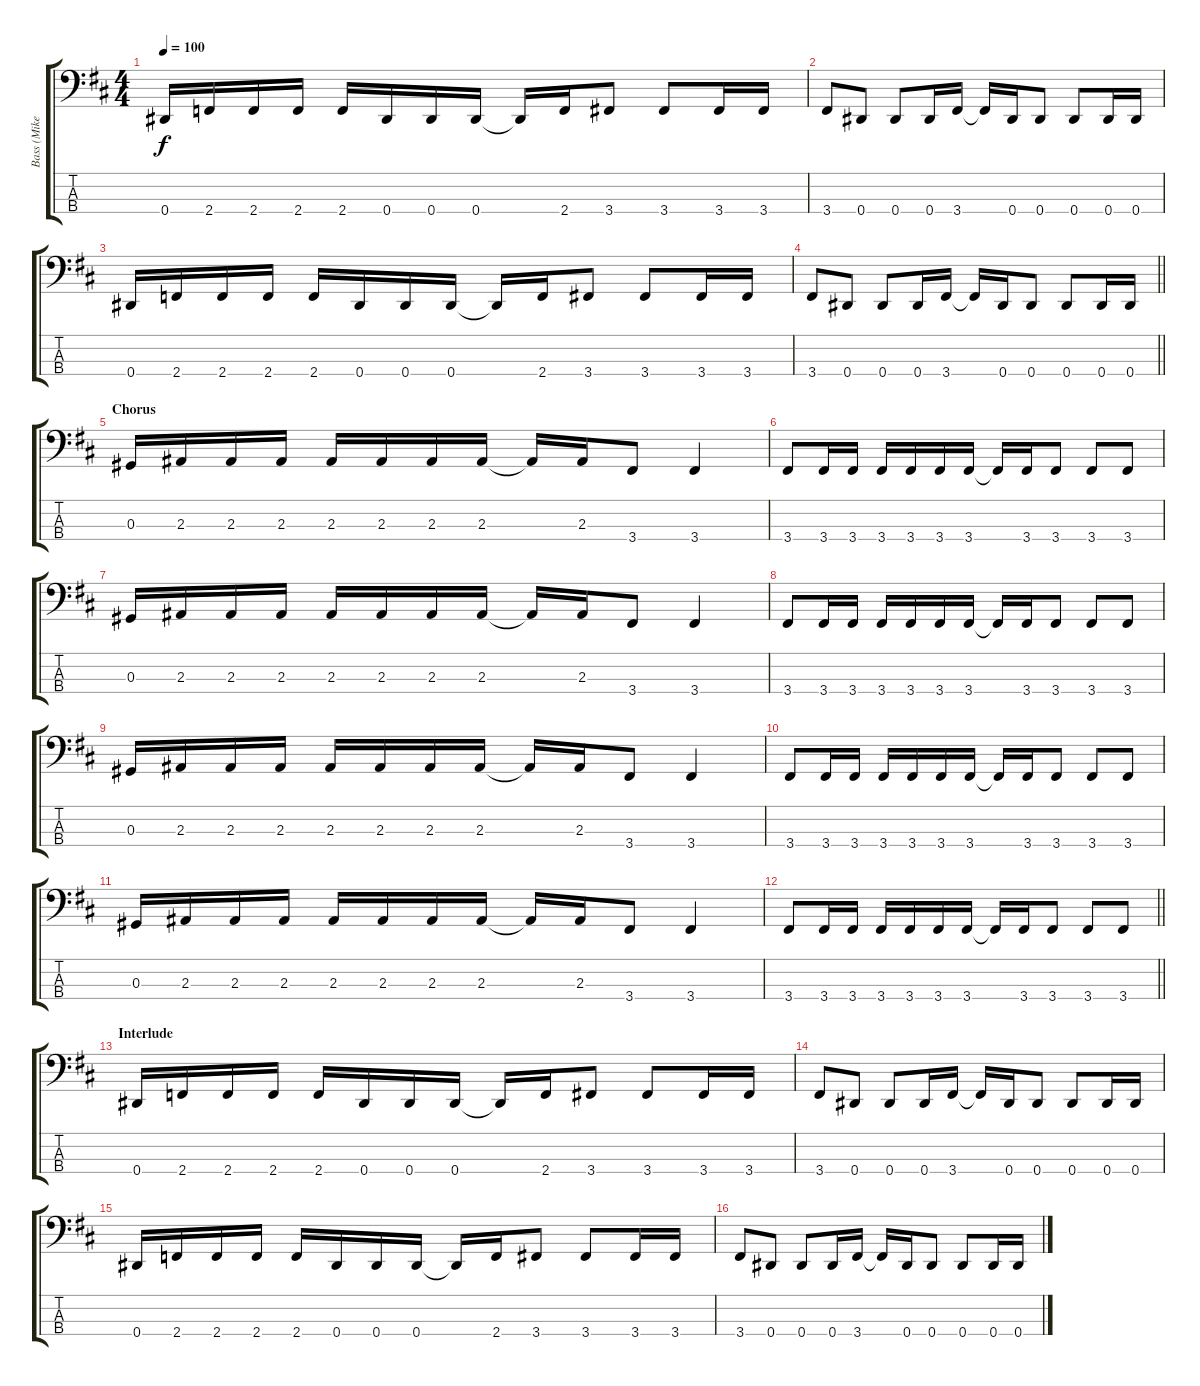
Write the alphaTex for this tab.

\track ("Bass (Mike)" "Bass (Mike") {instrument electricbasspick}
\staff {score tabs}
\tuning (Gb2 Db2 Ab1 Eb1) {hide}
\ts (4 4)
\tempo 100
\clef f4
\ks bminor
0.4.16{dy f} 2.4.16 2.4.16 2.4.16 2.4.16 0.4.16 0.4.16 0.4.16 0.4{t}.16 2.4.16 3.4.8 3.4.8 3.4.16 3.4.16 |
3.4.8 0.4.8 0.4.8 0.4.16 3.4.16 3.4{t}.16 0.4.16 0.4.8 0.4.8 0.4.16 0.4.16 |
0.4.16 2.4.16 2.4.16 2.4.16 2.4.16 0.4.16 0.4.16 0.4.16 0.4{t}.16 2.4.16 3.4.8 3.4.8 3.4.16 3.4.16 |
\barLineRight lightlight
3.4.8 0.4.8 0.4.8 0.4.16 3.4.16 3.4{t}.16 0.4.16 0.4.8 0.4.8 0.4.16 0.4.16 |
\section ("" "Chorus")
0.3.16 2.3.16 2.3.16 2.3.16 2.3.16 2.3.16 2.3.16 2.3.16 2.3{t}.16 2.3.16 3.4.8 3.4.4 |
3.4.8 3.4.16 3.4.16 3.4.16 3.4.16 3.4.16 3.4.16 3.4{t}.16 3.4.16 3.4.8 3.4.8 3.4.8 |
0.3.16 2.3.16 2.3.16 2.3.16 2.3.16 2.3.16 2.3.16 2.3.16 2.3{t}.16 2.3.16 3.4.8 3.4.4 |
3.4.8 3.4.16 3.4.16 3.4.16 3.4.16 3.4.16 3.4.16 3.4{t}.16 3.4.16 3.4.8 3.4.8 3.4.8 |
0.3.16 2.3.16 2.3.16 2.3.16 2.3.16 2.3.16 2.3.16 2.3.16 2.3{t}.16 2.3.16 3.4.8 3.4.4 |
3.4.8 3.4.16 3.4.16 3.4.16 3.4.16 3.4.16 3.4.16 3.4{t}.16 3.4.16 3.4.8 3.4.8 3.4.8 |
0.3.16 2.3.16 2.3.16 2.3.16 2.3.16 2.3.16 2.3.16 2.3.16 2.3{t}.16 2.3.16 3.4.8 3.4.4 |
\barLineRight lightlight
3.4.8 3.4.16 3.4.16 3.4.16 3.4.16 3.4.16 3.4.16 3.4{t}.16 3.4.16 3.4.8 3.4.8 3.4.8 |
\section ("" "Interlude")
0.4.16 2.4.16 2.4.16 2.4.16 2.4.16 0.4.16 0.4.16 0.4.16 0.4{t}.16 2.4.16 3.4.8 3.4.8 3.4.16 3.4.16 |
3.4.8 0.4.8 0.4.8 0.4.16 3.4.16 3.4{t}.16 0.4.16 0.4.8 0.4.8 0.4.16 0.4.16 |
0.4.16 2.4.16 2.4.16 2.4.16 2.4.16 0.4.16 0.4.16 0.4.16 0.4{t}.16 2.4.16 3.4.8 3.4.8 3.4.16 3.4.16 |
3.4.8 0.4.8 0.4.8 0.4.16 3.4.16 3.4{t}.16 0.4.16 0.4.8 0.4.8 0.4.16 0.4.16
